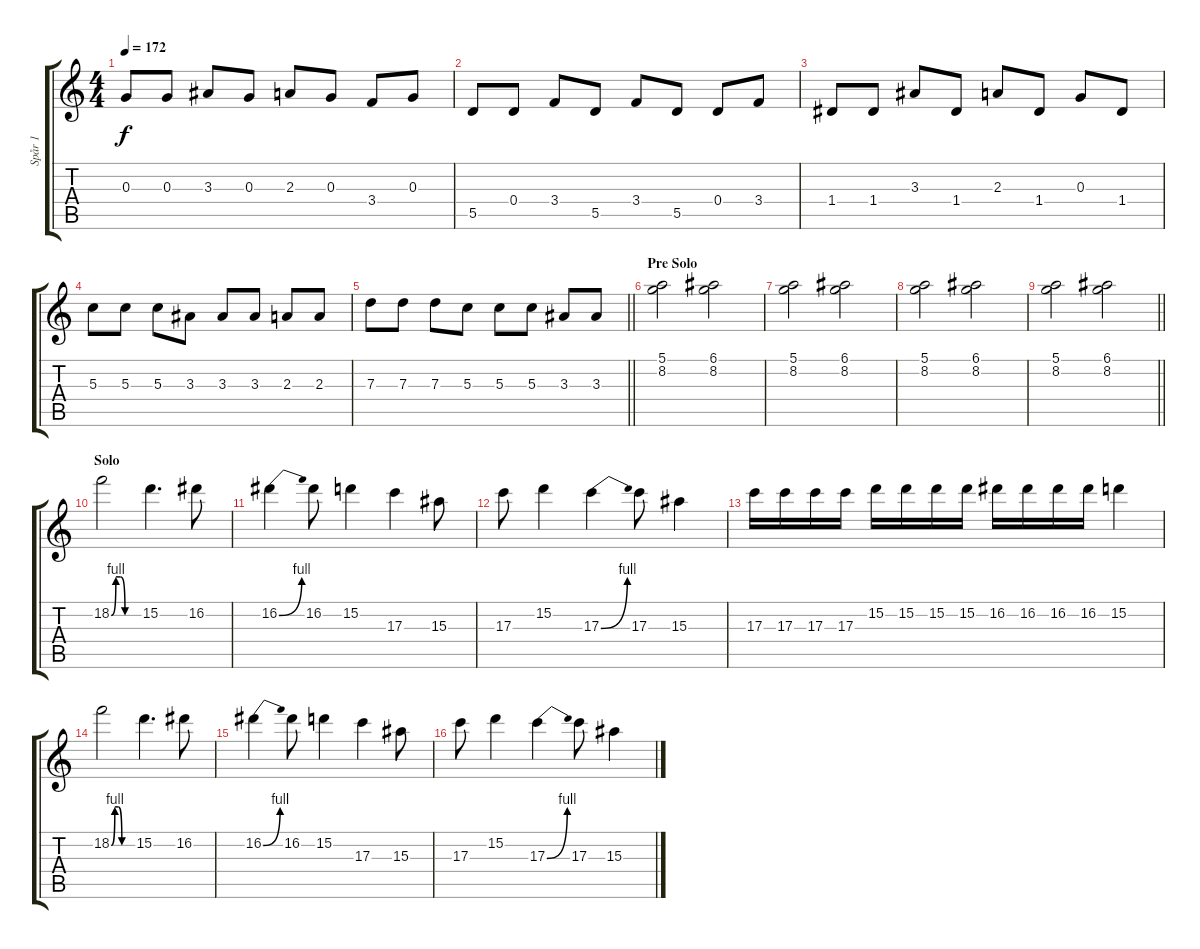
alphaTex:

\track ("Spår 1" "Spår 1") {instrument overdrivenguitar}
\staff {score tabs}
\tuning (E4 B3 G3 D3 A2 D2) {hide}
\ts (4 4)
\tempo 172
\clef g2
\ks c
0.3.8{dy f} 0.3.8 3.3.8 0.3.8 2.3.8 0.3.8 3.4.8 0.3.8 |
5.5.8 0.4.8 3.4.8 5.5.8 3.4.8 5.5.8 0.4.8 3.4.8 |
1.4.8 1.4.8 3.3.8 1.4.8 2.3.8 1.4.8 0.3.8 1.4.8 |
5.3.8 5.3.8 5.3.8 3.3.8 3.3.8 3.3.8 2.3.8 2.3.8 |
\barLineRight lightlight
7.3.8 7.3.8 7.3.8 5.3.8 5.3.8 5.3.8 3.3.8 3.3.8 |
\section ("" "Pre Solo")
(5.1 8.2).2 (6.1 8.2).2 |
(5.1 8.2).2 (6.1 8.2).2 |
(5.1 8.2).2 (6.1 8.2).2 |
\barLineRight lightlight
(5.1 8.2).2 (6.1 8.2).2 |
\section ("" "Solo")
18.2{be (custom 0 0 10 4 20 4 30 0 60 0)}.2 15.2.4{d} 16.2.8 |
16.2{be (bend 0 0 60 4)}.4 16.2.8 15.2.4 17.3.4 15.3.8 |
17.3.8 15.2.4 17.3{be (bend 0 0 60 4)}.4 17.3.8 15.3.4 |
17.3.16 17.3.16 17.3.16 17.3.16 15.2.16 15.2.16 15.2.16 15.2.16 16.2.16 16.2.16 16.2.16 16.2.16 15.2.4 |
18.2{be (custom 0 0 10 4 20 4 30 0 60 0)}.2 15.2.4{d} 16.2.8 |
16.2{be (bend 0 0 60 4)}.4 16.2.8 15.2.4 17.3.4 15.3.8 |
17.3.8 15.2.4 17.3{be (bend 0 0 60 4)}.4 17.3.8 15.3.4
